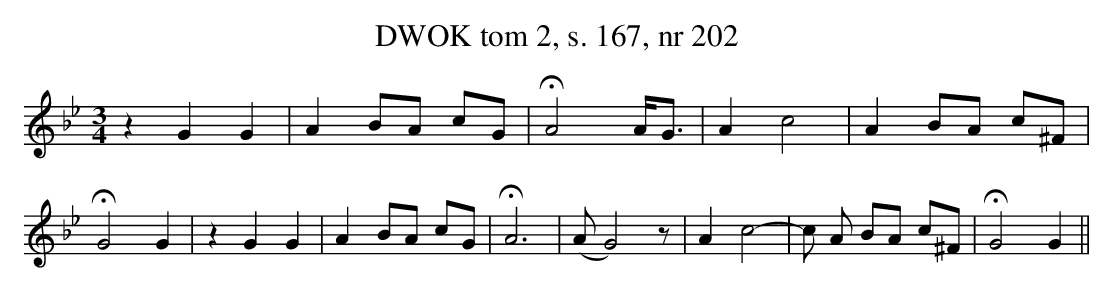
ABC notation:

X:1
T: DWOK tom 2, s. 167, nr 202
L: 1/16
M: 3/4
K: Bb
z4 G4 G4 | A4 B2A2 c2G2 | HA8 AG3 | A4 c8 | A4 B2A2 c2^F2 |
HG8 G4 |z4 G4 G4 | A4 B2A2 c2G2 | HA12 | (A2 G8) z2 | A4 c8-|c2 A2 B2A2 c2^F2 |HG8 G4 ||
